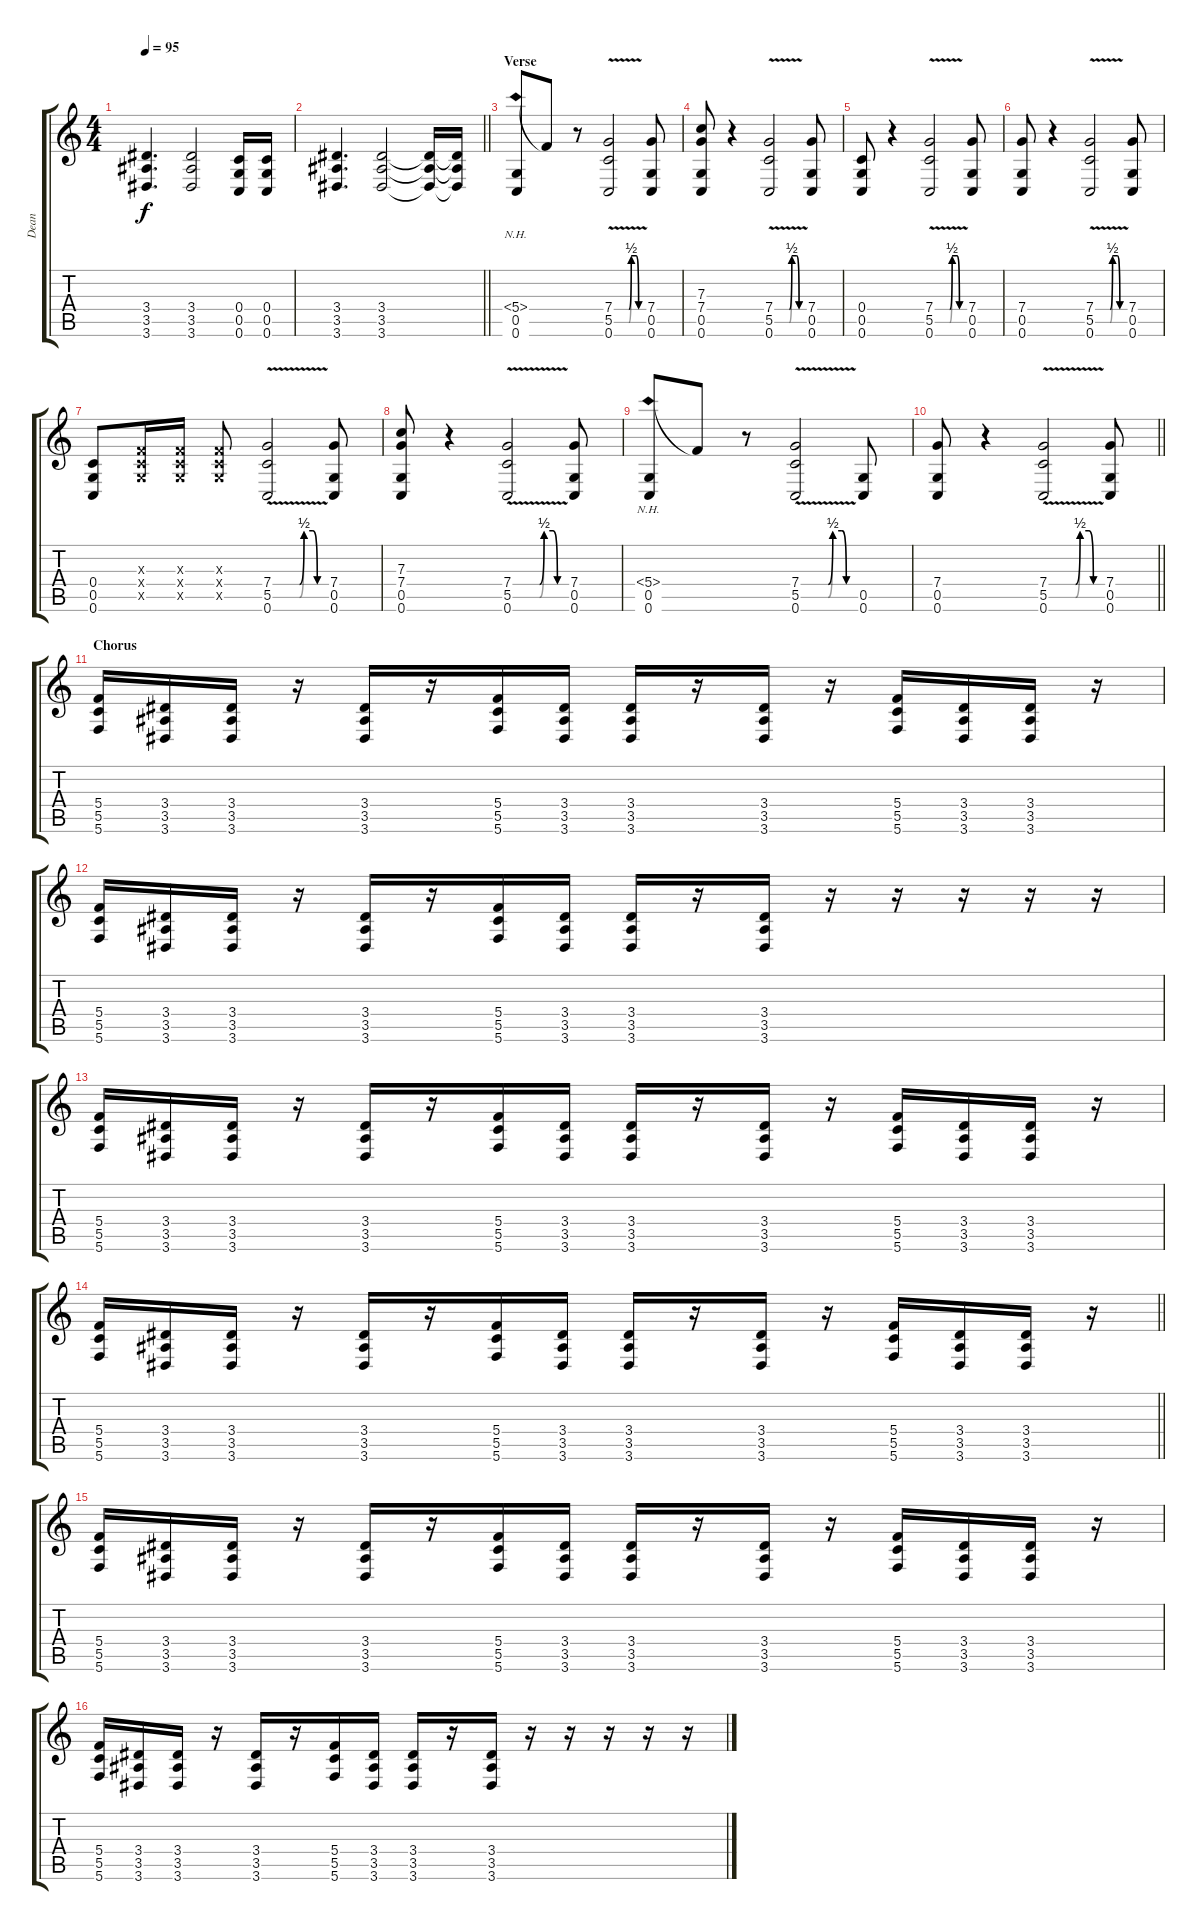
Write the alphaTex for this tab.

\track ("Dean" "Dean") {instrument electricguitarclean}
\staff {score tabs}
\tuning (D4 A3 F3 C3 G2 C2) {hide}
\ts (4 4)
\tempo 95
\clef g2
\ks c
(3.4 3.5 3.6).4{d dy f} (3.4 3.5 3.6).2 (0.4 0.5 0.6).16 (0.4 0.5 0.6).16 |
\barLineRight lightlight
(3.4 3.5 3.6).4{d} (3.4 3.5 3.6).2 (3.4{t} 3.5{t} 3.6{t}).16 (3.4{t} 3.5{t} 3.6{t}).16 |
\section ("" "Verse")
(5.4{nh} 0.5 0.6).8{instrument overdrivenguitar} 5.4{t}.8 r.8 (7.4{be (custom 0 0 15 0 30 0 35 2 45 2 50 0 60 0)} 5.5{be (custom 0 0 15 0 30 0 35 2 45 2 50 0 60 0)} 0.6{v}).2 (7.4 0.5 0.6).8 |
(7.3 7.4 0.5 0.6).8 r.4 (7.4{be (custom 0 0 15 0 30 0 35 2 45 2 50 0 60 0)} 5.5{be (custom 0 0 15 0 30 0 35 2 45 2 50 0 60 0)} 0.6{v}).2 (7.4 0.5 0.6).8 |
(0.4 0.5 0.6).8 r.4 (7.4{be (custom 0 0 15 0 30 0 35 2 45 2 50 0 60 0)} 5.5{be (custom 0 0 15 0 30 0 35 2 45 2 50 0 60 0)} 0.6{v}).2 (7.4 0.5 0.6).8 |
(7.4 0.5 0.6).8 r.4 (7.4{be (custom 0 0 15 0 30 0 35 2 45 2 50 0 60 0)} 5.5{be (custom 0 0 15 0 30 0 35 2 45 2 50 0 60 0)} 0.6{v}).2 (7.4 0.5 0.6).8 |
(0.4 0.5 0.6).8 (0.3{x} 0.4{x} 0.5{x}).16 (0.3{x} 0.4{x} 0.5{x}).16 (0.3{x} 0.4{x} 0.5{x}).8 (7.4{be (custom 0 0 15 0 30 0 35 2 45 2 50 0 60 0)} 5.5{be (custom 0 0 15 0 30 0 35 2 45 2 50 0 60 0)} 0.6{v}).2 (7.4 0.5 0.6).8 |
(7.3 7.4 0.5 0.6).8 r.4 (7.4{be (custom 0 0 15 0 30 0 35 2 45 2 50 0 60 0)} 5.5{be (custom 0 0 15 0 30 0 35 2 45 2 50 0 60 0)} 0.6{v}).2 (7.4 0.5 0.6).8 |
(5.4{nh} 0.5 0.6).8 5.4{t}.8 r.8 (7.4{be (custom 0 0 15 0 30 0 35 2 45 2 50 0 60 0)} 5.5{be (custom 0 0 15 0 30 0 35 2 45 2 50 0 60 0)} 0.6{v}).2 (0.5 0.6).8 |
\barLineRight lightlight
(7.4 0.5 0.6).8 r.4 (7.4{be (custom 0 0 15 0 30 0 35 2 45 2 50 0 60 0)} 5.5{be (custom 0 0 15 0 30 0 35 2 45 2 50 0 60 0)} 0.6{v}).2 (7.4 0.5 0.6).8 |
\section ("" "Chorus")
(5.4 5.5 5.6).16 (3.4 3.5 3.6).16 (3.4 3.5 3.6).16 r.16 (3.4 3.5 3.6).16 r.16 (5.4 5.5 5.6).16 (3.4 3.5 3.6).16 (3.4 3.5 3.6).16 r.16 (3.4 3.5 3.6).16 r.16 (5.4 5.5 5.6).16 (3.4 3.5 3.6).16 (3.4 3.5 3.6).16 r.16 |
(5.4 5.5 5.6).16 (3.4 3.5 3.6).16 (3.4 3.5 3.6).16 r.16 (3.4 3.5 3.6).16 r.16 (5.4 5.5 5.6).16 (3.4 3.5 3.6).16 (3.4 3.5 3.6).16 r.16 (3.4 3.5 3.6).16 r.16 r.16 r.16 r.16 r.16 |
(5.4 5.5 5.6).16 (3.4 3.5 3.6).16 (3.4 3.5 3.6).16 r.16 (3.4 3.5 3.6).16 r.16 (5.4 5.5 5.6).16 (3.4 3.5 3.6).16 (3.4 3.5 3.6).16 r.16 (3.4 3.5 3.6).16 r.16 (5.4 5.5 5.6).16 (3.4 3.5 3.6).16 (3.4 3.5 3.6).16 r.16 |
\barLineRight lightlight
(5.4 5.5 5.6).16 (3.4 3.5 3.6).16 (3.4 3.5 3.6).16 r.16 (3.4 3.5 3.6).16 r.16 (5.4 5.5 5.6).16 (3.4 3.5 3.6).16 (3.4 3.5 3.6).16 r.16 (3.4 3.5 3.6).16 r.16 (5.4 5.5 5.6).16 (3.4 3.5 3.6).16 (3.4 3.5 3.6).16 r.16 |
\section ("" "")
(5.4 5.5 5.6).16 (3.4 3.5 3.6).16 (3.4 3.5 3.6).16 r.16 (3.4 3.5 3.6).16 r.16 (5.4 5.5 5.6).16 (3.4 3.5 3.6).16 (3.4 3.5 3.6).16 r.16 (3.4 3.5 3.6).16 r.16 (5.4 5.5 5.6).16 (3.4 3.5 3.6).16 (3.4 3.5 3.6).16 r.16 |
(5.4 5.5 5.6).16 (3.4 3.5 3.6).16 (3.4 3.5 3.6).16 r.16 (3.4 3.5 3.6).16 r.16 (5.4 5.5 5.6).16 (3.4 3.5 3.6).16 (3.4 3.5 3.6).16 r.16 (3.4 3.5 3.6).16 r.16 r.16 r.16 r.16 r.16
